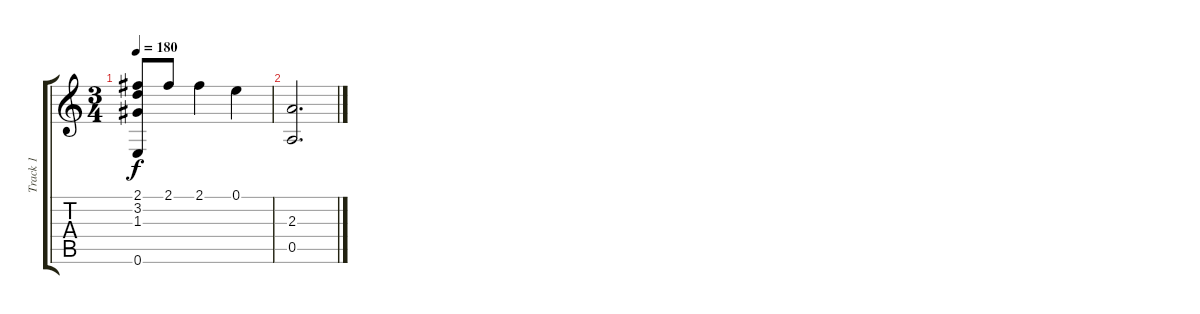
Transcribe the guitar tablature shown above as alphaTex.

\track ("Track 1" "Track 1") {instrument acousticguitarsteel}
\staff {score tabs}
\tuning (E4 B3 G3 D3 A2 E2) {hide}
\ts (3 4)
\tempo 180
\clef g2
\ks c
(2.1 3.2 1.3 0.6).8{dy f} 2.1.8 2.1.4 0.1.4 |
(2.3 0.5).2{d}
